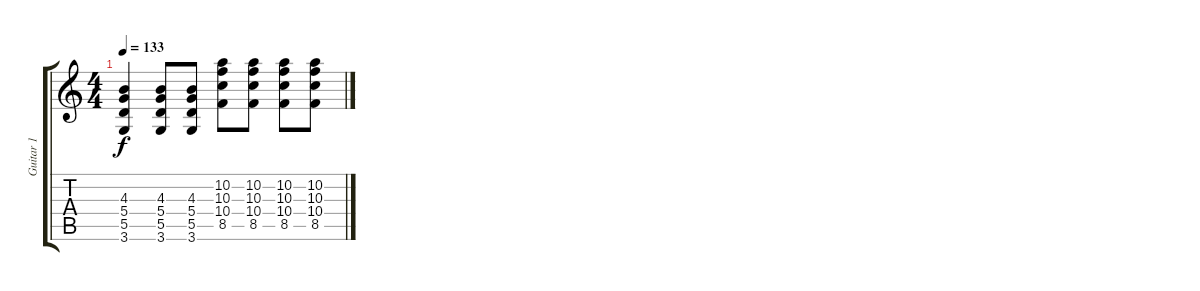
\track ("Guitar 1" "Guitar 1") {instrument overdrivenguitar}
\staff {score tabs}
\tuning (E4 B3 G3 D3 A2 E2) {hide}
\ts (4 4)
\tempo 133
\clef g2
\ks c
(4.3 5.4 5.5 3.6).4{dy f} (4.3 5.4 5.5 3.6).8 (4.3 5.4 5.5 3.6).8 (10.2 10.3 10.4 8.5).8 (10.2 10.3 10.4 8.5).8 (10.2 10.3 10.4 8.5).8 (10.2 10.3 10.4 8.5).8
